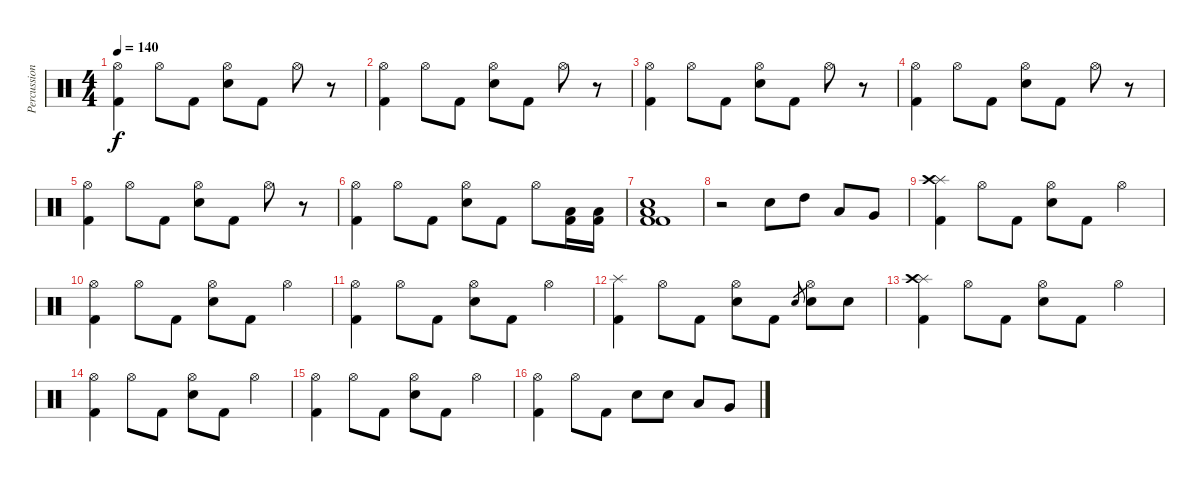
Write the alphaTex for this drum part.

\track ("Percussion" "Percussion") {instrument percussion}
\staff {score}
\articulation defaults
\ts (4 4)
\tempo 140
\clef neutral
\ks c
("Hi-Hat (open)" "Kick (hit) 2").4{dy f} "Hi-Hat (open)".8 "Kick (hit) 2".8 ("Hi-Hat (open)" "Electric Snare (hit)").8 "Kick (hit) 2".8 "Hi-Hat (open)".8 r.8 |
("Hi-Hat (open)" "Kick (hit) 2").4 "Hi-Hat (open)".8 "Kick (hit) 2".8 ("Hi-Hat (open)" "Electric Snare (hit)").8 "Kick (hit) 2".8 "Hi-Hat (open)".8 r.8 |
("Hi-Hat (open)" "Kick (hit) 2").4 "Hi-Hat (open)".8 "Kick (hit) 2".8 ("Hi-Hat (open)" "Electric Snare (hit)").8 "Kick (hit) 2".8 "Hi-Hat (open)".8 r.8 |
("Hi-Hat (open)" "Kick (hit) 2").4 "Hi-Hat (open)".8 "Kick (hit) 2".8 ("Hi-Hat (open)" "Electric Snare (hit)").8 "Kick (hit) 2".8 "Hi-Hat (open)".8 r.8 |
("Hi-Hat (open)" "Kick (hit) 2").4 "Hi-Hat (open)".8 "Kick (hit) 2".8 ("Hi-Hat (open)" "Electric Snare (hit)").8 "Kick (hit) 2".8 "Hi-Hat (open)".8 r.8 |
("Hi-Hat (open)" "Kick (hit) 2").4 "Hi-Hat (open)".8 "Kick (hit) 2".8 ("Hi-Hat (open)" "Electric Snare (hit)").8 "Kick (hit) 2".8 "Hi-Hat (open)".8 ("Low Floor Tom (hit)" "Kick (hit) 2").16 ("Low Floor Tom (hit)" "Kick (hit) 2").16 |
("Electric Snare (hit)" "Low Floor Tom (hit)" "Kick (hit) 2" "Kick (hit) 2").1 |
r.2 "Electric Snare (hit)".8 "High Tom (hit)".8 "Low Tom (hit)".8 "Very Low Tom (hit)".8 |
("Splash (hit)" "Crash high (hit)" "Kick (hit) 2").4 "Hi-Hat (open)".8 "Kick (hit) 2".8 ("Hi-Hat (open)" "Electric Snare (hit)").8 "Kick (hit) 2".8 "Hi-Hat (open)".4 |
("Hi-Hat (open)" "Kick (hit) 2").4 "Hi-Hat (open)".8 "Kick (hit) 2".8 ("Hi-Hat (open)" "Electric Snare (hit)").8 "Kick (hit) 2".8 "Hi-Hat (open)".4 |
("Hi-Hat (open)" "Kick (hit) 2").4 "Hi-Hat (open)".8 "Kick (hit) 2".8 ("Hi-Hat (open)" "Electric Snare (hit)").8 "Kick (hit) 2".8 "Hi-Hat (open)".4 |
("Splash (hit)" "Kick (hit) 2").4 "Hi-Hat (open)".8 "Kick (hit) 2".8 ("Hi-Hat (open)" "Electric Snare (hit)").8 "Kick (hit) 2".8 "Electric Snare (hit)".8{gr} ("Hi-Hat (open)" "Electric Snare (hit)").8 "Electric Snare (hit)".8 |
("Splash (hit)" "Crash high (hit)" "Kick (hit) 2").4 "Hi-Hat (open)".8 "Kick (hit) 2".8 ("Hi-Hat (open)" "Electric Snare (hit)").8 "Kick (hit) 2".8 "Hi-Hat (open)".4 |
("Hi-Hat (open)" "Kick (hit) 2").4 "Hi-Hat (open)".8 "Kick (hit) 2".8 ("Hi-Hat (open)" "Electric Snare (hit)").8 "Kick (hit) 2".8 "Hi-Hat (open)".4 |
("Hi-Hat (open)" "Kick (hit) 2").4 "Hi-Hat (open)".8 "Kick (hit) 2".8 ("Hi-Hat (open)" "Electric Snare (hit)").8 "Kick (hit) 2".8 "Hi-Hat (open)".4 |
("Hi-Hat (open)" "Kick (hit) 2").4 "Hi-Hat (open)".8 "Kick (hit) 2".8 "Electric Snare (hit)".8 "Electric Snare (hit)".8 "Low Tom (hit)".8 "Very Low Tom (hit)".8
